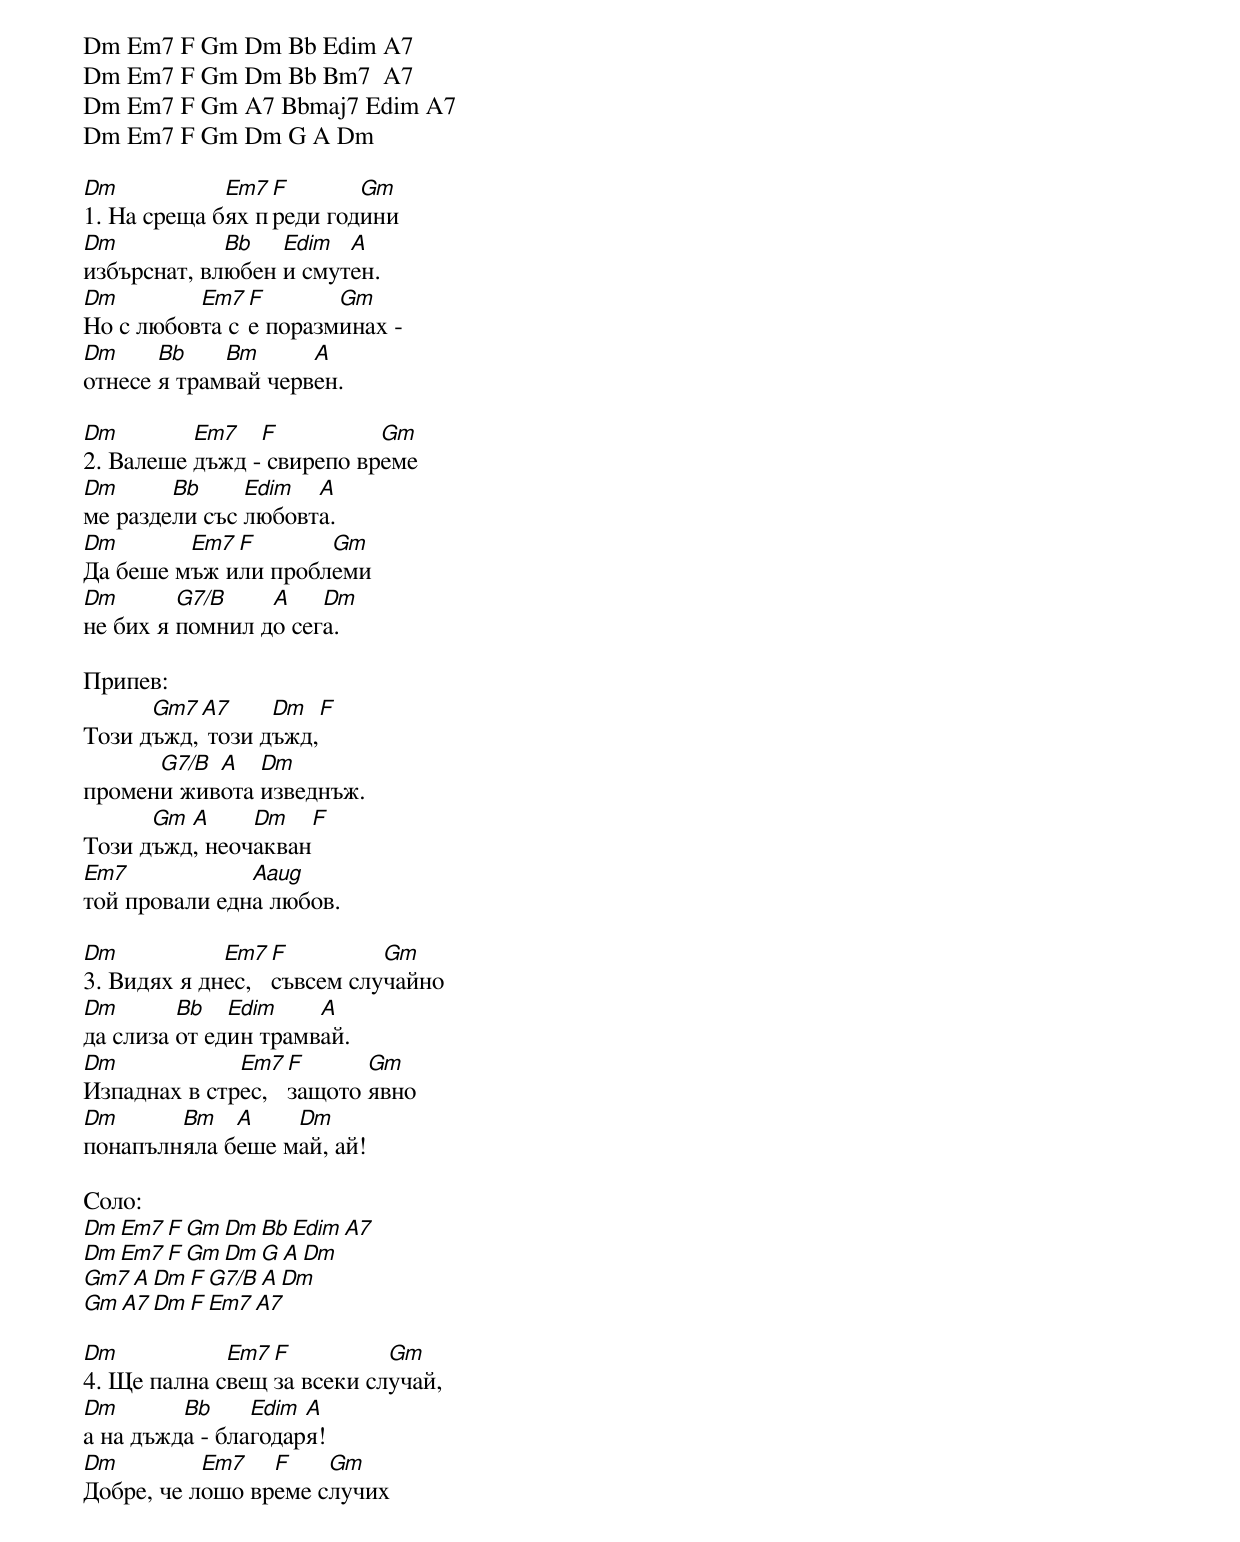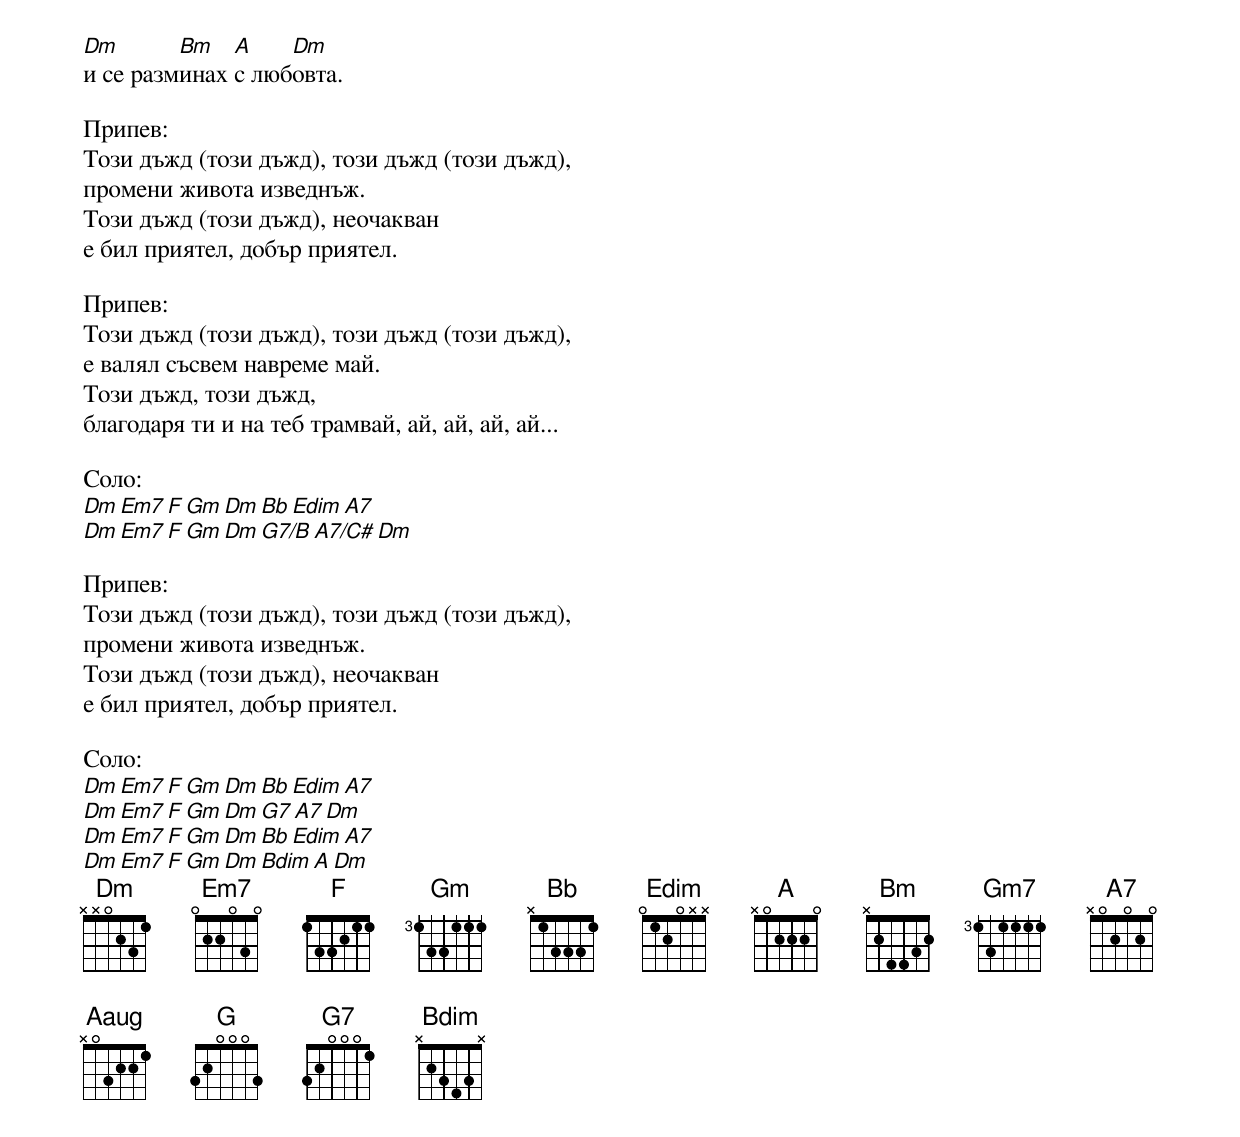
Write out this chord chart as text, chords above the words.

Dm Em7 F Gm Dm Bb Edim A7
Dm Em7 F Gm Dm Bb Bm7  A7
Dm Em7 F Gm A7 Bbmaj7 Edim A7
Dm Em7 F Gm Dm G A Dm

Dm           Em7 F       Gm
1. На среща бях преди години
Dm           Bb   Edim  A
избърснат, влюбен и смутен.
Dm        Em7 F       Gm
Но с любовта се поразминах -
Dm     Bb    Bm      A
отнесе я трамвай червен.

Dm        Em7   F          Gm
2. Валеше дъжд - свирепо време
Dm      Bb     Edim  A
ме раздели със любовта.
Dm       Em7 F       Gm
Да беше мъж или проблеми
Dm       G7/B    A    Dm
не бих я помнил до сега.

Припев:
      Gm7 A7     Dm  F
Този дъжд, този дъжд,
      G7/B A   Dm
промени живота изведнъж.
      Gm A     Dm    F
Този дъжд, неочакван
Em7            Aaug
той провали една любов.

Dm           Em7 F         Gm
3. Видях я днес, съвсем случайно
Dm       Bb   Edim    A
да слиза от един трамвай.
Dm            Em7 F      Gm
Изпаднах в стрес, защото явно
Dm      Bm   A    Dm
понапълняла беше май, ай!

Соло:
Dm Em7 F Gm Dm Bb Edim A7
Dm Em7 F Gm Dm G A Dm
Gm7 A Dm F G7/B A   Dm
Gm A7 Dm F Em7 A7

Dm           Em7 F          Gm
4. Ще пална свещ за всеки случай,
Dm       Bb     Edim A
а на дъжда - благодаря!
Dm         Em7   F    Gm
Добре, че лошо време случих
Dm       Bm   A    Dm
и се разминах с любовта.

Припев:
Този дъжд (този дъжд), този дъжд (този дъжд),
промени живота изведнъж.
Този дъжд (този дъжд), неочакван
е бил приятел, добър приятел.

Припев:
Този дъжд (този дъжд), този дъжд (този дъжд),
е валял съсвем навреме май.
Този дъжд, този дъжд,
благодаря ти и на теб трамвай, ай, ай, ай, ай...

Соло:
Dm Em7 F Gm Dm Bb Edim A7
Dm Em7 F Gm Dm G7/B A7/C#  Dm

Припев:
Този дъжд (този дъжд), този дъжд (този дъжд),
промени живота изведнъж.
Този дъжд (този дъжд), неочакван
е бил приятел, добър приятел.

Соло:
Dm Em7 F Gm Dm Bb Edim A7
Dm Em7 F Gm Dm G7 A7   Dm
Dm Em7 F Gm Dm Bb Edim A7
Dm Em7 F Gm Dm Bdim A  Dm
